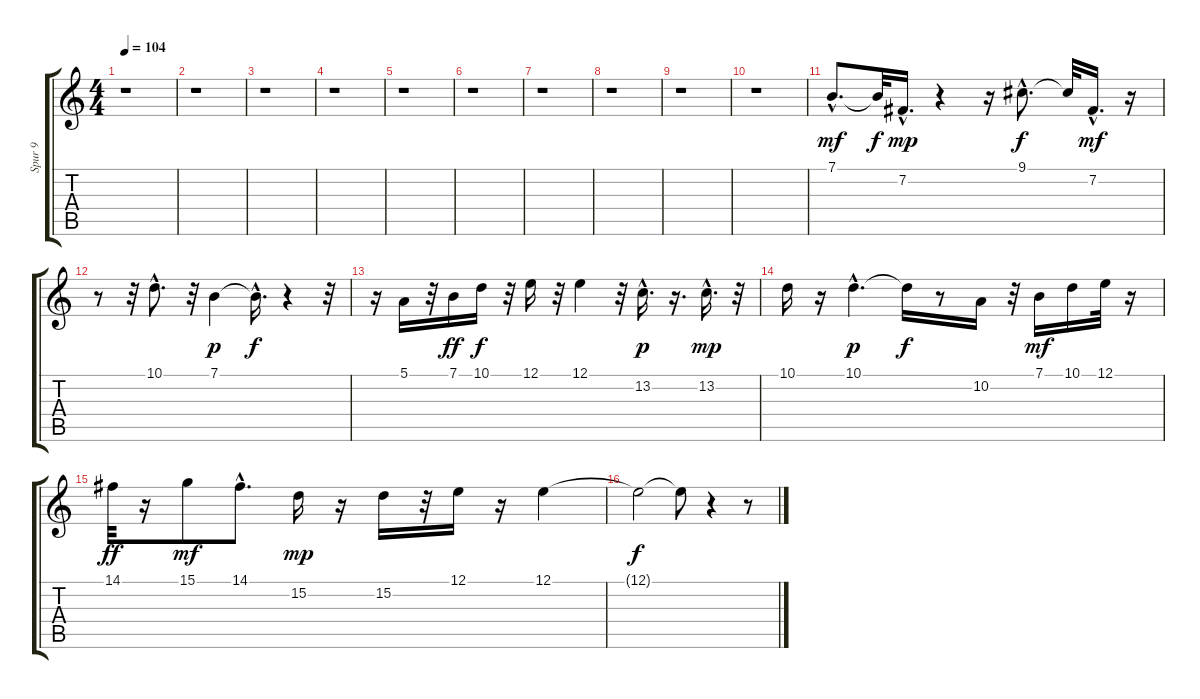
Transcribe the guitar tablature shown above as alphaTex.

\track ("Spur 9" "Spur 9") {instrument sopranosax}
\staff {score tabs}
\tuning (E4 B3 G3 D3 A2 E2) {hide}
\ts (4 4)
\tempo 104
\clef g2
\ks c
r.1{dy f} |
r.1 |
r.1 |
r.1 |
r.1 |
r.1 |
r.1 |
r.1 |
r.1 |
r.1 |
7.1{hac}.8{d dy mf} 7.1{t}.32{dy f} 7.2{hac}.16{d dy mp} r.4 r.16 9.1{hac}.8{d dy f} 9.1{t}.32 7.2{hac}.16{d dy mf} r.16 |
r.8 r.32 10.1{hac}.8{d} r.32 7.1.4{dy p} 7.1{hac t}.16{d dy f} r.4 r.32 |
r.16 5.1.16 r.32 7.1.16{dy ff} 10.1.16{dy f} r.32 12.1.16 r.32 12.1.4 r.32 13.2{hac}.16{d dy p} r.16{d} 13.2{hac}.16{d dy mp} r.32 |
10.1.16 r.16 10.1{hac}.4{d dy p} 10.1{t}.16{dy f} r.8 10.2.16 r.32 7.1.16{dy mf} 10.1.16 12.1.32 r.16 |
14.1.32{dy ff} r.16 15.1.8{dy mf} 14.1{hac}.8{d} 15.2.16{dy mp} r.16 15.2.16 r.32 12.1.16 r.16 12.1.4 |
12.1{t}.2{dy f} 12.1{t}.8 r.4 r.8
